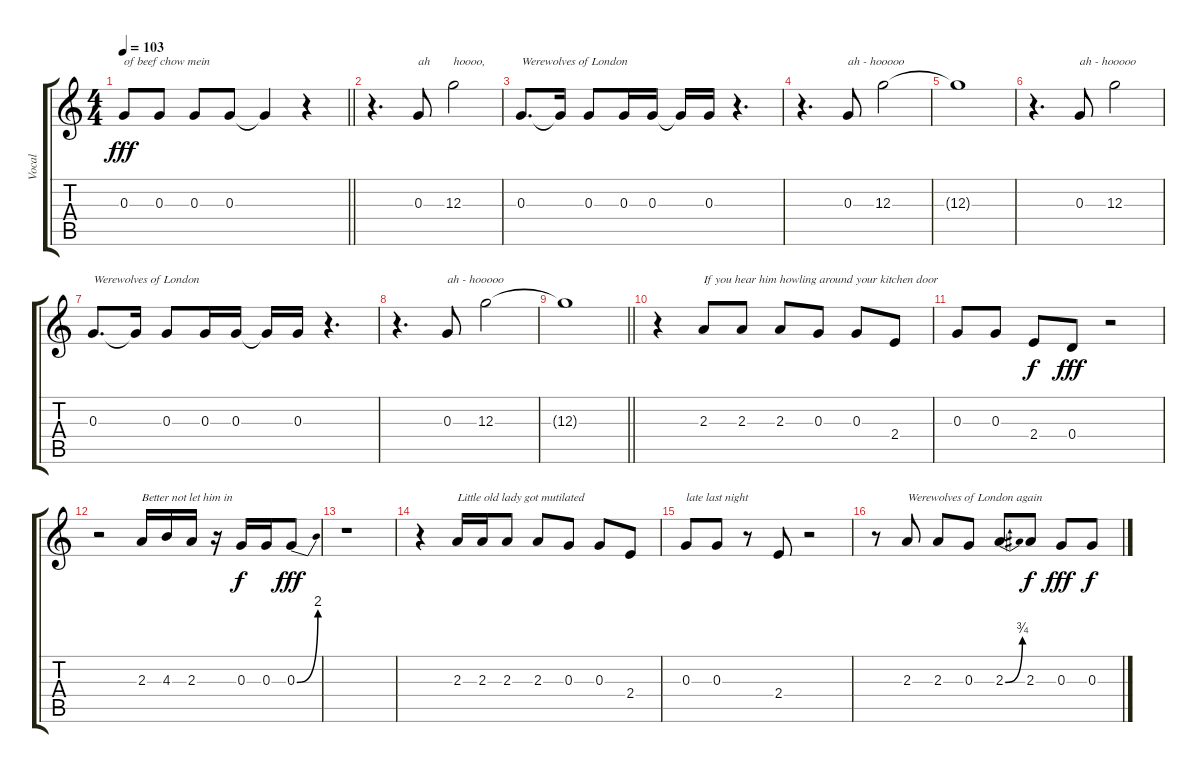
\track ("Vocal" "Vocal") {instrument acousticguitarsteel}
\staff {score tabs}
\tuning (E4 B3 G3 D3 A2 E2) {hide}
\ts (4 4)
\tempo 103
\clef g2
\barLineRight lightlight
\ks c
0.3.8{txt "of beef chow mein" dy fff} 0.3.8 0.3.8 0.3.8 0.3{t}.4 r.4 |
r.4{d} 0.3.8{txt "ah"} 12.3.2{txt "hoooo,"} |
0.3.8{d txt "Werewolves of London"} 0.3{t}.16 0.3.8 0.3.16 0.3.16 0.3{t}.16 0.3.16 r.4{d} |
r.4{d} 0.3.8{txt "ah - hooooo"} 12.3.2 |
12.3{t}.1 |
r.4{d} 0.3.8{txt "ah - hooooo"} 12.3.2 |
0.3.8{d txt "Werewolves of London"} 0.3{t}.16 0.3.8 0.3.16 0.3.16 0.3{t}.16 0.3.16 r.4{d} |
r.4{d} 0.3.8{txt "ah - hooooo"} 12.3.2 |
\barLineRight lightlight
12.3{t}.1 |
r.4 2.3.8{txt "If you hear him howling around your kitchen door"} 2.3.8 2.3.8 0.3.8 0.3.8 2.4.8 |
0.3.8 0.3.8 2.4.8{dy f} 0.4.8{dy fff} r.2 |
r.2 2.3.16{txt "Better not let him in"} 4.3.16 2.3.16 r.16 0.3.16{dy f} 0.3.16 0.3{be (bend 0 0 60 8)}.8{dy fff} |
r.1 |
r.4 2.3.16{txt "Little old lady got mutilated"} 2.3.16 2.3.8 2.3.8 0.3.8 0.3.8 2.4.8 |
0.3.8{txt "late last night"} 0.3.8 r.8 2.4.8 r.2 |
r.8 2.3.8{txt "Werewolves of London again"} 2.3.8 0.3.8 2.3{be (bend 0 0 60 3)}.8 2.3.8{dy f} 0.3.8{dy fff} 0.3.8{dy f}
